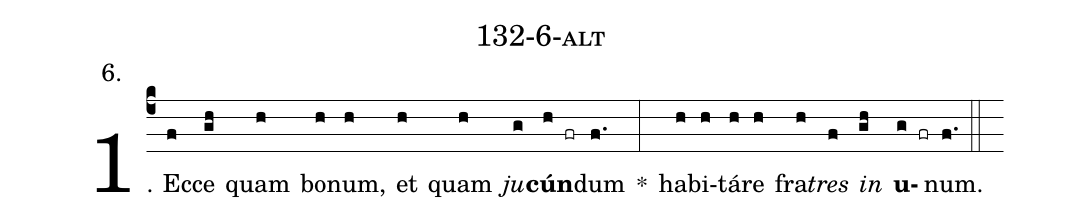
name: 132-6-alt;
annotation: 6.;
%%
(c4)1. Ec(f)ce(gh) quam(h) bo(h)num,(h) et(h) quam(h) <i>ju</i>(g)<b>cún</b>(h fr)dum(f.) *(:) ha(h)bi(h)tá(h)re(h) fra(h)<i>tres</i>(f) <i>in</i>(gh) <b>u</b>(g fr)num.(f.) (::)
